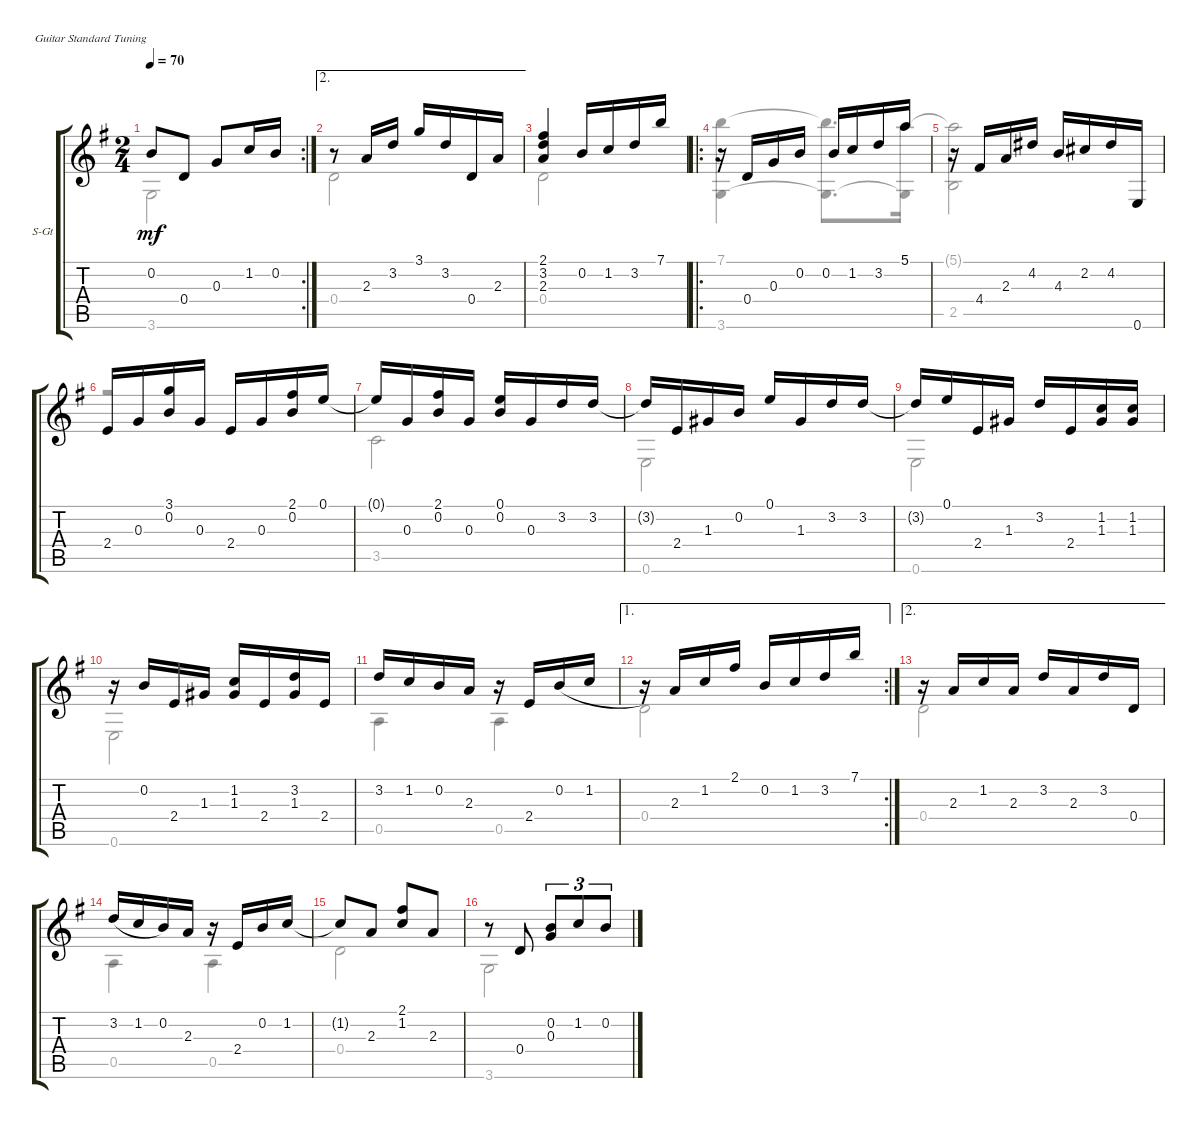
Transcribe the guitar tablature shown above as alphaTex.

\defaultSystemsLayout 4
\bracketExtendMode groupsimilarinstruments
\firstSystemTrackNameOrientation horizontal
\otherSystemsTrackNameOrientation horizontal
\track ("Steel Guitar" "S-Gt") {instrument acousticguitarsteel}
\staff {score tabs}
\tuning (E4 B3 G3 D3 A2 E2)
\voice
\rc 2
\ts (2 4)
\tempo 70
\clef g2
\ks g
0.2.8{dy mf} 0.4.8 0.3.8 1.2.16 0.2.16 |
\ae 2
r.8 2.3.16 3.2.16 3.1.16 3.2.16 0.4.16 2.3.16 |
(2.1 3.2 2.3).4 0.2.16 1.2.16 3.2.16 7.1.16 |
\ro
r.16 0.4.16 0.3.16 0.2.16 0.2.16 1.2.16 3.2.16 5.1.16 |
r.16 4.4.16 2.3.16 4.2.16 4.3.16 2.2.16 4.2.16 0.6.16 |
2.4.16 0.3.16 (0.2 3.1).16 0.3.16 2.4.16 0.3.16 (0.2 2.1).16 0.1.16 |
0.1{t}.16 0.3.16 (0.2 2.1).16 0.3.16 (0.2 0.1).16 0.3.16 3.2.16 3.2.16 |
3.2{t}.16 2.4.16 1.3.16 0.2.16 0.1.16 1.3.16 3.2.16 3.2.16 |
3.2{t}.16 0.1.16 2.4.16 1.3.16 3.2.16 2.4.16 (1.3 1.2).16 (1.3 1.2).16 |
r.16 0.2.16 2.4.16 1.3.16 (1.3 1.2).16 2.4.16 (1.3 3.2).16 2.4.16 |
3.2.16 1.2.16 0.2.16 2.3.16 r.16 2.4.16 0.2.16{legatoorigin} 1.2.16{legatoorigin} |
\ae 1
\rc 2
r.16 2.3.16 1.2.16 2.1.16 0.2.16 1.2.16 3.2.16 7.1.16 |
\ae 2
r.16 2.3.16 1.2.16 2.3.16 3.2.16 2.3.16 3.2.16 0.4.16 |
3.2.16{legatoorigin} 1.2.16{legatoorigin} 0.2.16 2.3.16 r.16 2.4.16 0.2.16 1.2.16 |
1.2{t}.8 2.3.8 (1.2 2.1).8 2.3.8 |
r.8 0.4.8 (0.3 0.2).8{tu (3 2)} 1.2.8{tu (3 2)} 0.2.8{tu (3 2)}
\voice
\clef g2
\ottava regular
\simile none
\ks g
3.6.2{dy mf} |
0.4.2 |
0.4.2 |
(3.6 7.1).4 (3.6{t} 7.1{t}).8{d} (3.6{t} 5.1).16 |
(5.1{t} 2.5).2 |
r.2 |
3.5.2 |
0.6.2 |
0.6.2 |
0.6.2 |
0.5.4 0.5.4 |
0.4.2 |
0.4.2 |
0.5.4 0.5.4 |
0.4.2 |
3.6.2
